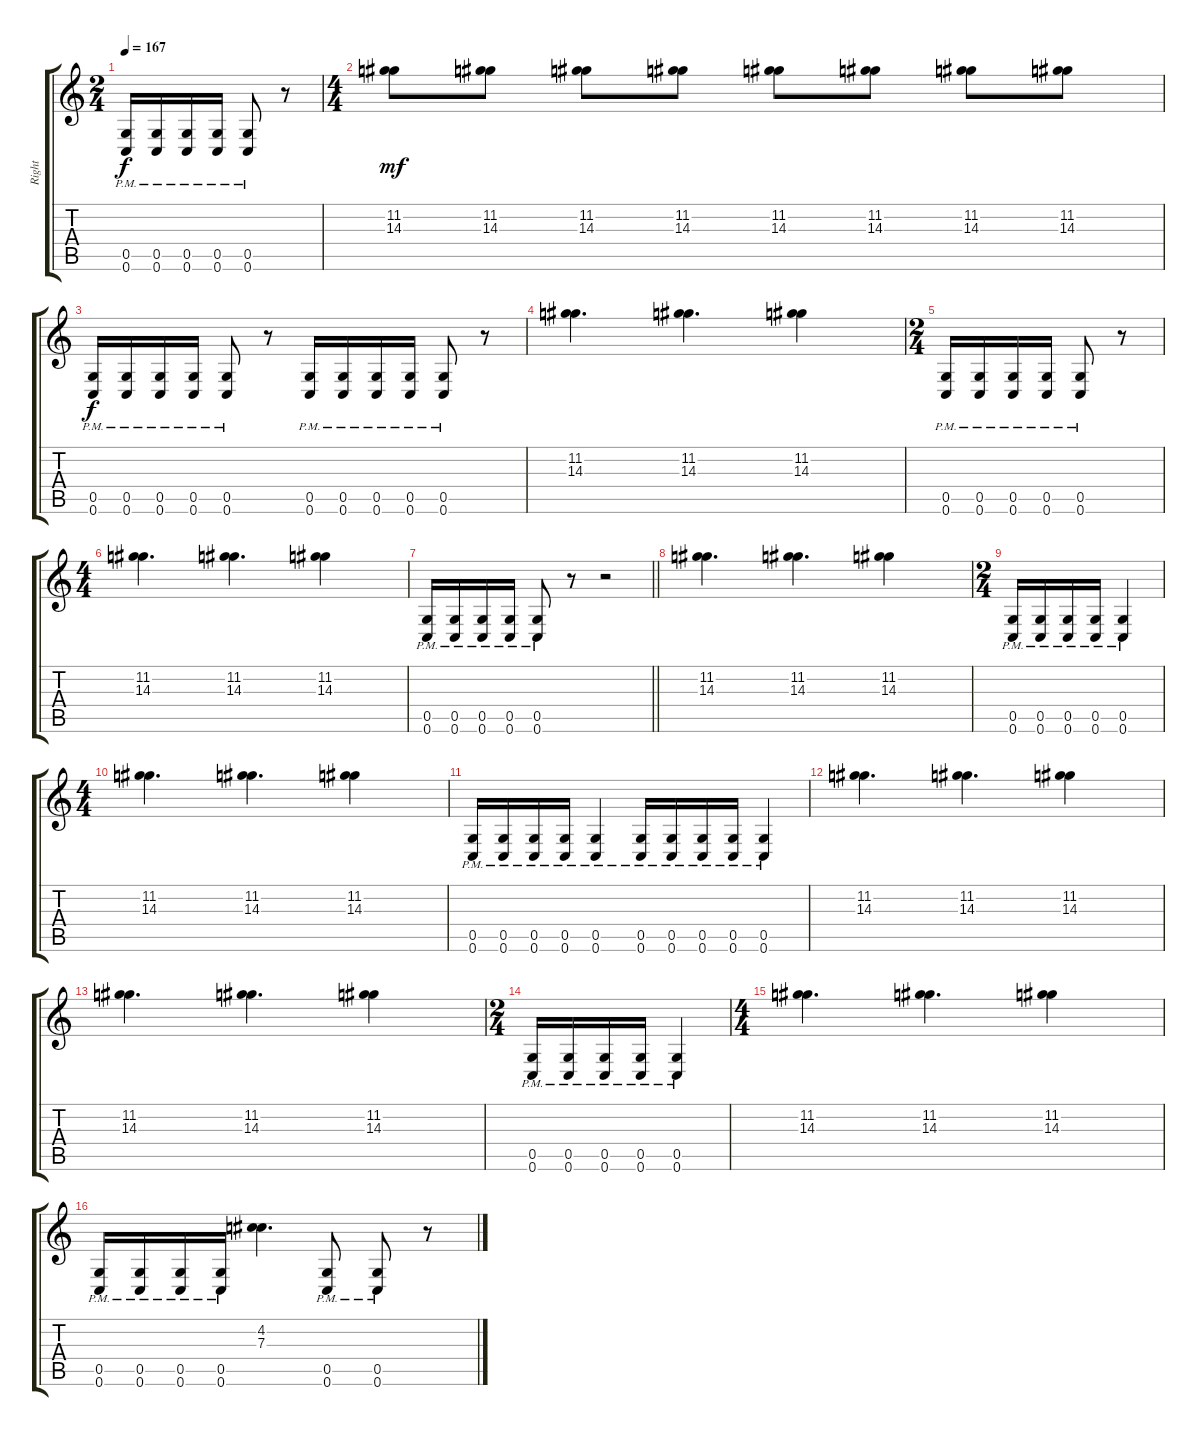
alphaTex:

\track ("Right" "Right") {instrument overdrivenguitar}
\staff {score tabs}
\tuning (D4 A3 F3 C3 G2 C2) {hide}
\ts (2 4)
\tempo 167
\clef g2
\ks c
(0.5{pm} 0.6{pm}).16{dy f} (0.5{pm} 0.6{pm}).16 (0.5{pm} 0.6{pm}).16 (0.5{pm} 0.6{pm}).16 (0.5{pm} 0.6{pm}).8 r.8 |
\ts (4 4)
(11.2 14.3).8{dy mf} (11.2 14.3).8 (11.2 14.3).8 (11.2 14.3).8 (11.2 14.3).8 (11.2 14.3).8 (11.2 14.3).8 (11.2 14.3).8 |
(0.5{pm} 0.6{pm}).16{dy f} (0.5{pm} 0.6{pm}).16 (0.5{pm} 0.6{pm}).16 (0.5{pm} 0.6{pm}).16 (0.5{pm} 0.6{pm}).8 r.8 (0.5{pm} 0.6{pm}).16 (0.5{pm} 0.6{pm}).16 (0.5{pm} 0.6{pm}).16 (0.5{pm} 0.6{pm}).16 (0.5{pm} 0.6{pm}).8 r.8 |
(11.2 14.3).4{d} (11.2 14.3).4{d} (11.2 14.3).4 |
\ts (2 4)
(0.5{pm} 0.6{pm}).16 (0.5{pm} 0.6{pm}).16 (0.5{pm} 0.6{pm}).16 (0.5{pm} 0.6{pm}).16 (0.5{pm} 0.6{pm}).8 r.8 |
\ts (4 4)
(11.2 14.3).4{d} (11.2 14.3).4{d} (11.2 14.3).4 |
\barLineRight lightlight
(0.5{pm} 0.6{pm}).16 (0.5{pm} 0.6{pm}).16 (0.5{pm} 0.6{pm}).16 (0.5{pm} 0.6{pm}).16 (0.5{pm} 0.6{pm}).8 r.8 r.2 |
(11.2 14.3).4{d} (11.2 14.3).4{d} (11.2 14.3).4 |
\ts (2 4)
(0.5{pm} 0.6{pm}).16 (0.5{pm} 0.6{pm}).16 (0.5{pm} 0.6{pm}).16 (0.5{pm} 0.6{pm}).16 (0.5{pm} 0.6{pm}).4 |
\ts (4 4)
(11.2 14.3).4{d} (11.2 14.3).4{d} (11.2 14.3).4 |
(0.5{pm} 0.6{pm}).16 (0.5{pm} 0.6{pm}).16 (0.5{pm} 0.6{pm}).16 (0.5{pm} 0.6{pm}).16 (0.5{pm} 0.6{pm}).4 (0.5{pm} 0.6{pm}).16 (0.5{pm} 0.6{pm}).16 (0.5{pm} 0.6{pm}).16 (0.5{pm} 0.6{pm}).16 (0.5{pm} 0.6{pm}).4 |
(11.2 14.3).4{d} (11.2 14.3).4{d} (11.2 14.3).4 |
(11.2 14.3).4{d} (11.2 14.3).4{d} (11.2 14.3).4 |
\ts (2 4)
(0.5{pm} 0.6{pm}).16 (0.5{pm} 0.6{pm}).16 (0.5{pm} 0.6{pm}).16 (0.5{pm} 0.6{pm}).16 (0.5{pm} 0.6{pm}).4 |
\ts (4 4)
(11.2 14.3).4{d} (11.2 14.3).4{d} (11.2 14.3).4 |
(0.5{pm} 0.6{pm}).16 (0.5{pm} 0.6{pm}).16 (0.5{pm} 0.6{pm}).16 (0.5{pm} 0.6{pm}).16 (4.2 7.3).4{d} (0.5{pm} 0.6{pm}).8 (0.5{pm} 0.6{pm}).8 r.8
